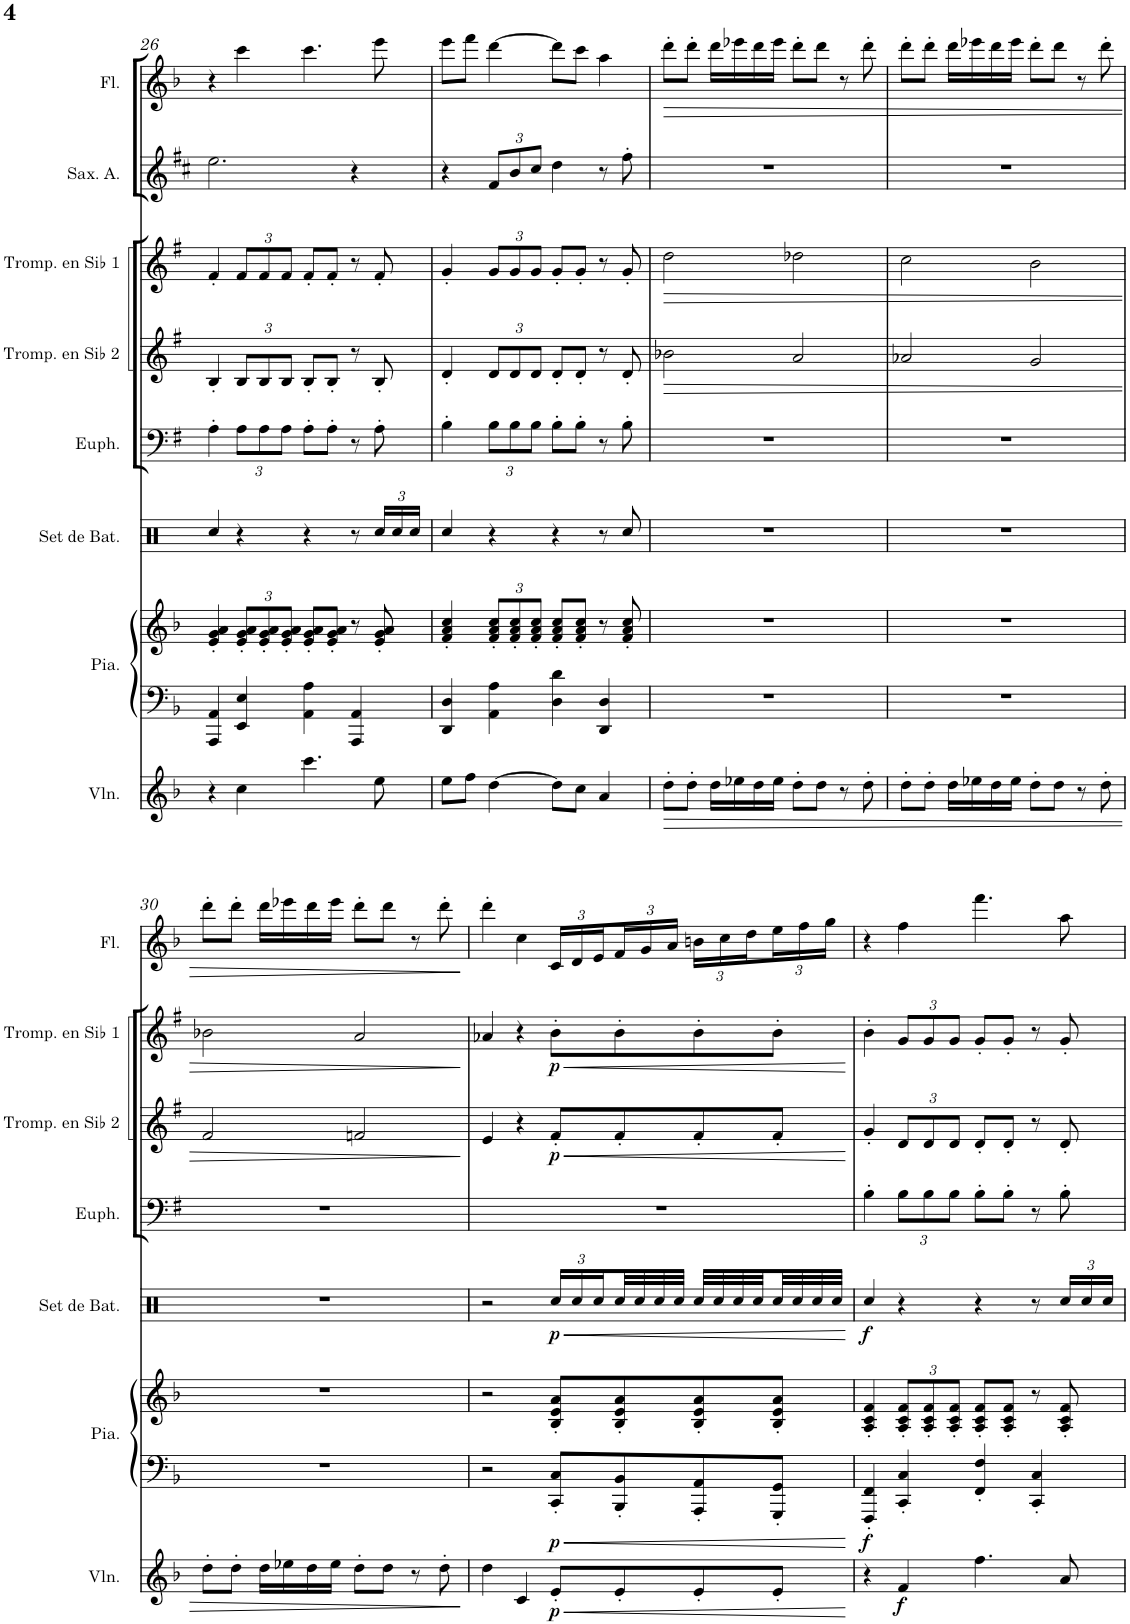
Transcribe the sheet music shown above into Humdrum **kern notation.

**kern	**dynam	**kern	**kern	**dynam	**kern	**kern	**dynam	**kern	**dynam	**kern	**kern	**dynam
*part7	*part7	*part6	*part6	*part6	*part5	*part4	*part4	*part3	*part3	*part2	*part1	*part1
*staff8	*staff8	*staff7	*staff6	*staff6/7	*staff5	*staff4	*staff4	*staff3	*staff3	*staff2	*staff1	*staff1
*I"Violon	*	*I"Piano	*	*	*I"Euphonium	*I"Trompette en Sib 2	*	*I"Trompette en Sib 1	*	*I"Saxophone Alto	*I"Flûte	*
*I'Vln.	*	*I'Pia.	*	*	*I'Euph.	*I'Tromp. en Sib 2	*	*I'Tromp. en Sib 1	*	*I'Sax. A.	*I'Fl.	*
!!LO:PB:g=z
*clefG2	*	*clefF4	*clefG2	*	*clefF4	*clefG2	*	*clefG2	*	*clefG2	*clefG2	*
*	*	*	*	*	*Trd1c2	*Trd1c2	*	*Trd1c2	*	*Trd5c9	*	*
*k[b-]	*	*k[b-]	*k[b-]	*	*k[f#]	*k[f#]	*	*k[f#]	*	*k[f#c#]	*k[b-]	*
*M4/4	*	*M4/4	*M4/4	*	*M4/4	*M4/4	*	*M4/4	*	*M4/4	*M4/4	*
=26	=26	=26	=26	=26	=26	=26	=26	=26	=26	=26	=26	=26
4r	.	4AAA/ 4AA/	4e/' 4g/' 4a/'	.	4A'\	4B'/	.	4f#'/	.	2.ee\	4r	.
*	*	*	*Xbrackettup	*	*Xbrackettup	*Xbrackettup	*	*Xbrackettup	*	*	*	*
4cc\	.	4EE/ 4E/	12e/' 12g/' 12a/'L	.	12A\L	12B/L	.	12f#/L	.	.	4ccc\	.
.	.	.	12e/' 12g/' 12a/'	.	12A\	12B/	.	12f#/	.	.	.	.
.	.	.	12e/' 12g/' 12a/'J	.	12A\J	12B/J	.	12f#/J	.	.	.	.
4.ccc\	.	4AA\ 4A\	8e/' 8g/' 8a/'L	.	8A'\L	8B'/L	.	8f#'/L	.	.	4.ccc\	.
.	.	.	8e/' 8g/' 8a/'J	.	8A'\J	8B'/J	.	8f#'/J	.	.	.	.
.	.	4AAA/ 4AA/	8r	.	8r	8r	.	8r	.	4r	.	.
8ee\	.	.	8e/' 8g/' 8a/'	.	8A'\	8B'/	.	8f#'/	.	.	8eee\	.
=27	=27	=27	=27	=27	=27	=27	=27	=27	=27	=27	=27	=27
8ee\L	.	4DD/ 4D/	4f/' 4a/' 4cc/'	.	4B'\	4d'/	.	4g'/	.	4r	8eee\L	.
8ff\J	.	.	.	.	.	.	.	.	.	.	8fff\J	.
*	*	*	*	*	*	*	*	*	*	*Xbrackettup	*	*
[4dd\	.	4AA\ 4A\	12f/' 12a/' 12cc/'L	.	12B\L	12d/L	.	12g/L	.	12f#/L	[4ddd\	.
.	.	.	12f/' 12a/' 12cc/'	.	12B\	12d/	.	12g/	.	12b/	.	.
.	.	.	12f/' 12a/' 12cc/'J	.	12B\J	12d/J	.	12g/J	.	12cc#/J	.	.
8dd\L]	.	4D\ 4d\	8f/' 8a/' 8cc/'L	.	8B'\L	8d'/L	.	8g'/L	.	4dd\	8ddd\L]	.
8cc\J	.	.	8f/' 8a/' 8cc/'J	.	8B'\J	8d'/J	.	8g'/J	.	.	8ccc\J	.
4a/	.	4DD/ 4D/	8r	.	8r	8r	.	8r	.	8r	4aa\	.
.	.	.	8f/' 8a/' 8cc/'	.	8B'\	8d'/	.	8g'/	.	8ff#'\	.	.
=28	=28	=28	=28	=28	=28	=28	=28	=28	=28	=28	=28	=28
!	!LO:HP:b	!	!	!	!	!	!LO:HP:b	!	!LO:HP:b	!	!	!LO:HP:b
8dd'\L	>	1r	1r	.	1r	2b-X\	>	2dd\	>	1r	8ddd'\L	>
8dd'\J	.	.	.	.	.	.	.	.	.	.	8ddd'\J	.
16dd\LL	.	.	.	.	.	.	.	.	.	.	16ddd\LL	.
16ee-X\	.	.	.	.	.	.	.	.	.	.	16eee-X\	.
16dd\	.	.	.	.	.	.	.	.	.	.	16ddd\	.
16ee-\JJ	.	.	.	.	.	.	.	.	.	.	16eee-\JJ	.
8dd'\L	.	.	.	.	.	2a/	.	2dd-X\	.	.	8ddd'\L	.
8dd\J	.	.	.	.	.	.	.	.	.	.	8ddd\J	.
8r	.	.	.	.	.	.	.	.	.	.	8r	.
8dd'\	.	.	.	.	.	.	.	.	.	.	8ddd'\	.
=29	=29	=29	=29	=29	=29	=29	=29	=29	=29	=29	=29	=29
8dd'\L	.	1r	1r	.	1r	2a-X/	.	2cc\	.	1r	8ddd'\L	.
8dd'\J	.	.	.	.	.	.	.	.	.	.	8ddd'\J	.
16dd\LL	.	.	.	.	.	.	.	.	.	.	16ddd\LL	.
16ee-X\	.	.	.	.	.	.	.	.	.	.	16eee-X\	.
16dd\	.	.	.	.	.	.	.	.	.	.	16ddd\	.
16ee-\JJ	.	.	.	.	.	.	.	.	.	.	16eee-\JJ	.
8dd'\L	.	.	.	.	.	2g/	.	2b\	.	.	8ddd'\L	.
8dd\J	.	.	.	.	.	.	.	.	.	.	8ddd\J	.
8r	.	.	.	.	.	.	.	.	.	.	8r	.
8dd'\	.	.	.	.	.	.	.	.	.	.	8ddd'\	.
!!LO:LB:g=z
=30	=30	=30	=30	=30	=30	=30	=30	=30	=30	=30	=30	=30
8dd'\L	.	1r	1r	.	1r	2f#/	.	2b-X\	.	1r	8ddd'\L	.
8dd'\J	.	.	.	.	.	.	.	.	.	.	8ddd'\J	.
16dd\LL	.	.	.	.	.	.	.	.	.	.	16ddd\LL	.
16ee-X\	.	.	.	.	.	.	.	.	.	.	16eee-X\	.
16dd\	.	.	.	.	.	.	.	.	.	.	16ddd\	.
16ee-\JJ	.	.	.	.	.	.	.	.	.	.	16eee-\JJ	.
8dd'\L	.	.	.	.	.	2fn/	.	2a/	.	.	8ddd'\L	.
8dd\J	.	.	.	.	.	.	.	.	.	.	8ddd\J	.
8r	.	.	.	.	.	.	.	.	.	.	8r	.
8dd'\	.	.	.	.	.	.	.	.	.	.	8ddd'\	.
.	]	.	.	.	.	.	]	.	]	.	.	]
=31	=31	=31	=31	=31	=31	=31	=31	=31	=31	=31	=31	=31
4dd\	.	2r	2r	.	1r	4e/	.	4a-X/	.	1r	4ddd'\	.
4c/	.	.	.	.	.	4r	.	4r	.	.	4cc\	.
!	!LO:HP:b	!	!	!	!	!	!LO:HP:b	!	!LO:HP:b	!	!	!
*	*	*	*	*	*	*	*	*	*	*	*Xbrackettup	*
!	!LO:DY:n=1:b	!	!	!LO:DY:b=2	!	!	!LO:DY:n=1:b	!	!LO:DY:n=1:b	!	!	!
8e'/L	< p	8CC/' 8C/'L	8B-/' 8e/' 8a/'L	p	.	8f#'/L	< p	8b'\L	< p	.	24c/LL	.
.	.	.	.	.	.	.	.	.	.	.	24d/	.
.	.	.	.	.	.	.	.	.	.	.	24e/	.
8e'/	.	8BBB-/' 8BB-/'	8B-/' 8e/' 8a/'	.	.	8f#'/	.	8b'\	.	.	24f/	.
.	.	.	.	.	.	.	.	.	.	.	24g/	.
.	.	.	.	.	.	.	.	.	.	.	24a/JJ	.
8e'/	.	8AAA/' 8AA/'	8B-/' 8e/' 8a/'	.	.	8f#'/	.	8b'\	.	.	24bn\LL	.
.	.	.	.	.	.	.	.	.	.	.	24cc\	.
.	.	.	.	.	.	.	.	.	.	.	24dd\	.
8e'/J	.	8GGG/' 8GG/'J	8B-/' 8e/' 8a/'J	.	.	8f#'/J	.	8b'\J	.	.	24ee\	.
.	.	.	.	.	.	.	.	.	.	.	24ff\	.
.	.	.	.	.	.	.	.	.	.	.	24gg\JJ	.
.	[	.	.	.	.	.	[	.	[	.	.	.
=32	=32	=32	=32	=32	=32	=32	=32	=32	=32	=32	=32	=32
!	!	!	!	!LO:DY:b=2	!	!	!	!	!	!	!	!
4r	.	4FFF/' 4FF/'	4A/' 4c/' 4f/'	f	4B'\	4g'/	.	4b'\	.	1r	4r	.
!	!LO:DY:b	!	!	!	!	!	!	!	!	!	!	!
4f/	f	4CC/' 4C/'	12A/' 12c/' 12f/'L	.	12B\L	12d/L	.	12g/L	.	.	4ff\	.
.	.	.	12A/' 12c/' 12f/'	.	12B\	12d/	.	12g/	.	.	.	.
.	.	.	12A/' 12c/' 12f/'J	.	12B\J	12d/J	.	12g/J	.	.	.	.
4.ff\	.	4FF/' 4F/'	8A/' 8c/' 8f/'L	.	8B'\L	8d'/L	.	8g'/L	.	.	4.fff\	.
.	.	.	8A/' 8c/' 8f/'J	.	8B'\J	8d'/J	.	8g'/J	.	.	.	.
.	.	4CC/' 4C/'	8r	.	8r	8r	.	8r	.	.	.	.
8a/	.	.	8A/' 8c/' 8f/'	.	8B'\	8d'/	.	8g'/	.	.	8aa\	.
=	=	=	=	=	=	=	=	=	=	=	=	=
*-	*-	*-	*-	*-	*-	*-	*-	*-	*-	*-	*-	*-
